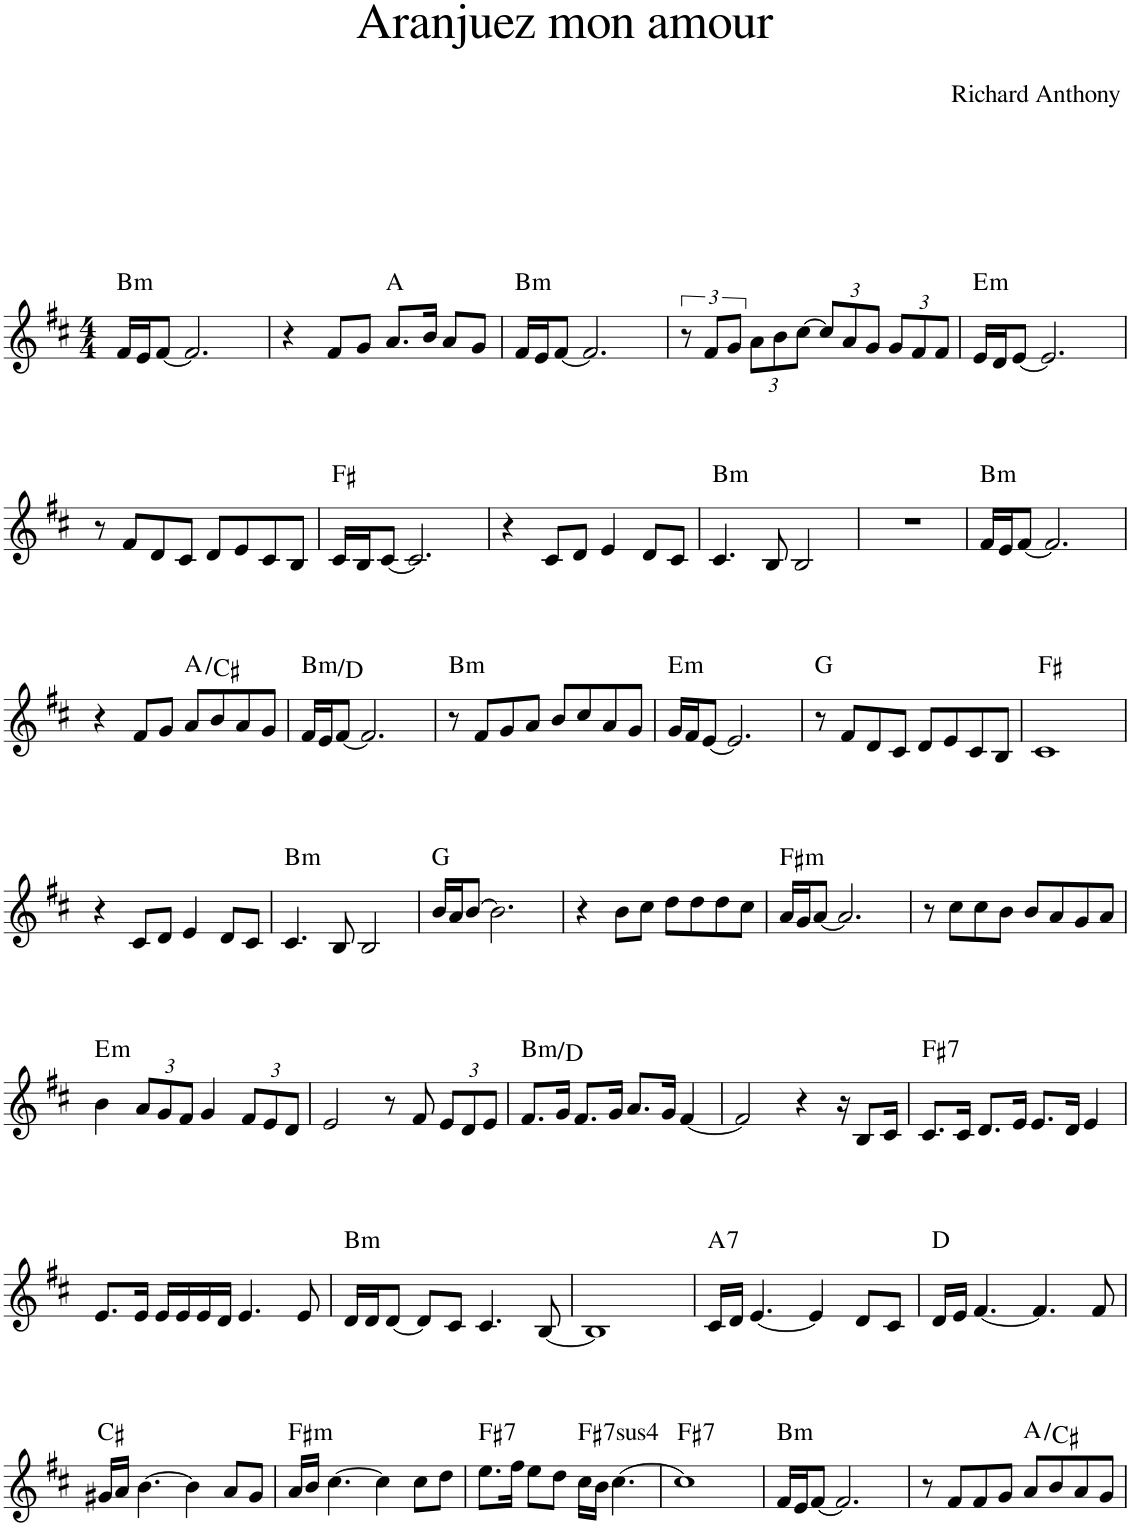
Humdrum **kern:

**kern	**harte
*part1	*part1
*staff1	*
*I"Piano	*
*I'Pno.	*
*clefG2	*
*k[f#c#]	*
*M4/4	*
=1	=1
!	!LO:H:kt=m
16f#/LL	B:min
16e/J	.
[8f#/J	.
2.f#/]	.
=2	=2
4r	.
8f#/L	.
8g/J	.
8.a/L	A:maj
16b/Jk	.
8a/L	.
8g/J	.
=3	=3
!	!LO:H:kt=m
16f#/LL	B:min
16e/J	.
[8f#/J	.
2.f#/]	.
=4	=4
12r	.
12f#/L	.
12g/J	.
*Xbrackettup	*
12a\L	.
12b\	.
[12cc#\J	.
12cc#/L]	.
12a/	.
12g/J	.
12g/L	.
12f#/	.
12f#/J	.
=5	=5
!	!LO:H:kt=m
16e/LL	E:min
16d/J	.
[8e/J	.
2.e/]	.
!!LO:LB:g=z
=6	=6
8r	.
8f#/L	.
8d/	.
8c#/J	.
8d/L	.
8e/	.
8c#/	.
8B/J	.
=7	=7
16c#/LL	F#:maj
16B/J	.
[8c#/J	.
2.c#/]	.
=8	=8
4r	.
8c#/L	.
8d/J	.
4e/	.
8d/L	.
8c#/J	.
=9	=9
!	!LO:H:kt=m
4.c#/	B:min
8B/	.
2B/	.
=10	=10
1r	.
=11	=11
!	!LO:H:kt=m
16f#/LL	B:min
16e/J	.
[8f#/J	.
2.f#/]	.
!!LO:LB:g=z
=12	=12
4r	.
8f#/L	.
8g/J	.
8a/L	A:maj/3
8b/	.
8a/	.
8g/J	.
=13	=13
!	!LO:H:kt=m
16f#/LL	B:min/b3
16e/J	.
[8f#/J	.
2.f#/]	.
=14	=14
!	!LO:H:kt=m
8r	B:min
8f#/L	.
8g/	.
8a/J	.
8b/L	.
8cc#/	.
8a/	.
8g/J	.
=15	=15
!	!LO:H:kt=m
16g/LL	E:min
16f#/J	.
[8e/J	.
2.e/]	.
=16	=16
8r	G:maj
8f#/L	.
8d/	.
8c#/J	.
8d/L	.
8e/	.
8c#/	.
8B/J	.
=17	=17
1c#	F#:maj
!!LO:LB:g=z
=18	=18
4r	.
8c#/L	.
8d/J	.
4e/	.
8d/L	.
8c#/J	.
=19	=19
!	!LO:H:kt=m
4.c#/	B:min
8B/	.
2B/	.
=20	=20
16b/LL	G:maj
16a/J	.
[8b/J	.
2.b\]	.
=21	=21
4r	.
8b\L	.
8cc#\J	.
8dd\L	.
8dd\	.
8dd\	.
8cc#\J	.
=22	=22
!	!LO:H:kt=m
16a/LL	F#:min
16g/J	.
[8a/J	.
2.a/]	.
=23	=23
8r	.
8cc#\L	.
8cc#\	.
8b\J	.
8b/L	.
8a/	.
8g/	.
8a/J	.
!!LO:LB:g=z
=24	=24
!	!LO:H:kt=m
4b\	E:min
12a/L	.
12g/	.
12f#/J	.
4g/	.
12f#/L	.
12e/	.
12d/J	.
=25	=25
2e/	.
8r	.
8f#/	.
12e/L	.
12d/	.
12e/J	.
=26	=26
!	!LO:H:kt=m
8.f#/L	B:min/b3
16g/Jk	.
8.f#/L	.
16g/Jk	.
8.a/L	.
16g/Jk	.
[4f#/	.
=27	=27
2f#/]	.
4r	.
16r	.
8B/L	.
16c#/Jk	.
=28	=28
!	!LO:H:kt=7
8.c#/L	F#:7
16c#/Jk	.
8.d/L	.
16e/Jk	.
8.e/L	.
16d/Jk	.
4e/	.
!!LO:LB:g=z
=29	=29
8.e/L	.
16e/Jk	.
16e/LL	.
16e/	.
16e/	.
16d/JJ	.
4.e/	.
8e/	.
=30	=30
!	!LO:H:kt=m
16d/LL	B:min
16d/J	.
[8d/J	.
8d/L]	.
8c#/J	.
4.c#/	.
[8B/	.
=31	=31
1B]	.
=32	=32
!	!LO:H:kt=7
16c#/LL	A:7
16d/JJ	.
[4.e/	.
4e/]	.
8d/L	.
8c#/J	.
=33	=33
16d/LL	D:maj
16e/JJ	.
[4.f#/	.
4.f#/]	.
8f#/	.
!!LO:LB:g=z
=34	=34
16g#X/LL	C#:maj
16a/JJ	.
[4.b\	.
4b\]	.
8a/L	.
8g#/J	.
=35	=35
!	!LO:H:kt=m
16a/LL	F#:min
16b/JJ	.
[4.cc#\	.
4cc#\]	.
8cc#\L	.
8dd\J	.
=36	=36
!	!LO:H:kt=7
8.ee\L	F#:7
16ff#\Jk	.
8ee\L	.
8dd\J	.
!	!LO:H:kt=74
16cc#\LL	F#:sus4(7)
16b\JJ	.
[4.cc#\	.
=37	=37
!	!LO:H:kt=7
1cc#]	F#:7
=38	=38
!	!LO:H:kt=m
16f#/LL	B:min
16e/J	.
[8f#/J	.
2.f#/]	.
=39	=39
8r	.
8f#/L	.
8f#/	.
8g/J	.
8a/L	A:maj/3
8b/	.
8a/	.
8g/J	.
=	=
*-	*-
